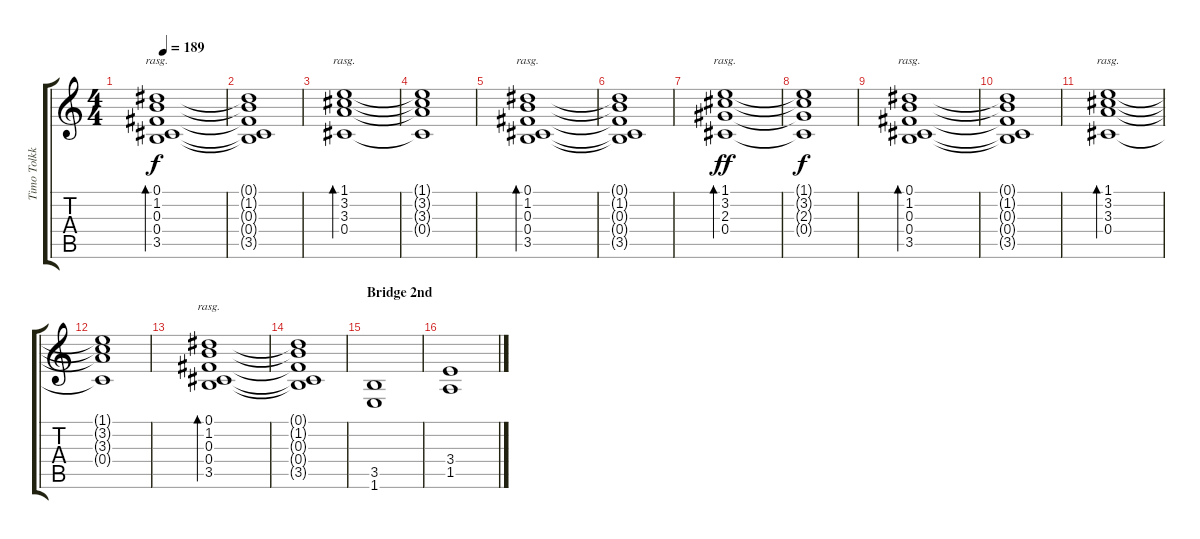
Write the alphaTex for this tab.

\track ("Timo Tolkki" "Timo Tolkk") {instrument distortionguitar}
\staff {score tabs}
\tuning (Eb4 Bb3 Gb3 Db3 Ab2 Eb2) {hide}
\ts (4 4)
\tempo 189
\clef g2
\ks c
(0.1 1.2 0.3 0.4 3.5).1{bd 480 rasg ii dy f} |
(0.1{t} 1.2{t} 0.3{t} 0.4{t} 3.5{t}).1 |
(1.1 3.2 3.3 0.4).1{bd 480 rasg ii} |
(1.1{t} 3.2{t} 3.3{t} 0.4{t}).1 |
(0.1 1.2 0.3 0.4 3.5).1{bd 480 rasg ii} |
(0.1{t} 1.2{t} 0.3{t} 0.4{t} 3.5{t}).1 |
(1.1 3.2 2.3 0.4).1{bd 480 rasg ii dy ff instrument electricguitarclean} |
(1.1{t} 3.2{t} 2.3{t} 0.4{t}).1{dy f} |
(0.1 1.2 0.3 0.4 3.5).1{bd 480 rasg ii} |
(0.1{t} 1.2{t} 0.3{t} 0.4{t} 3.5{t}).1 |
(1.1 3.2 3.3 0.4).1{bd 480 rasg ii} |
(1.1{t} 3.2{t} 3.3{t} 0.4{t}).1 |
(0.1 1.2 0.3 0.4 3.5).1{bd 480 rasg ii} |
(0.1{t} 1.2{t} 0.3{t} 0.4{t} 3.5{t}).1 |
\section ("" "Bridge 2nd")
(3.5 1.6).1{instrument distortionguitar} |
(3.4 1.5).1
